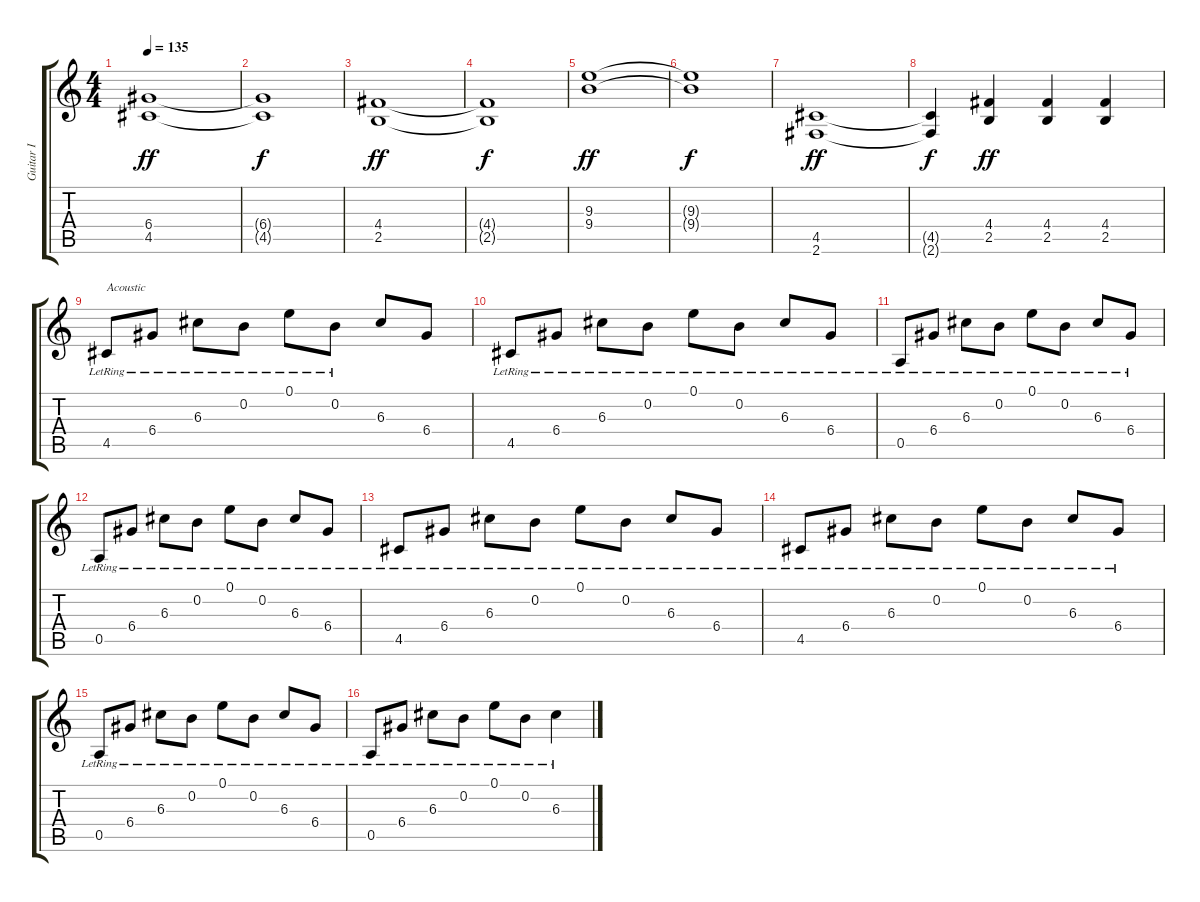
\track ("Guitar I" "Guitar I") {instrument distortionguitar}
\staff {score tabs}
\tuning (E4 B3 G3 D3 A2 E2) {hide}
\ts (4 4)
\tempo 135
\clef g2
\ks c
(6.4 4.5).1{dy ff} |
(6.4{t} 4.5{t}).1{dy f} |
(4.4 2.5).1{dy ff} |
(4.4{t} 2.5{t}).1{dy f} |
(9.3 9.4).1{dy ff} |
(9.3{t} 9.4{t}).1{dy f} |
(4.5 2.6).1{dy ff} |
(4.5{t} 2.6{t}).4{dy f} (4.4 2.5).4{dy ff} (4.4 2.5).4 (4.4 2.5).4 |
4.5{lr}.8{txt "Acoustic" instrument acousticguitarsteel} 6.4{lr}.8 6.3{lr}.8 0.2{lr}.8 0.1{lr}.8 0.2{lr}.8 6.3.8 6.4.8 |
4.5{lr}.8{instrument acousticguitarsteel} 6.4{lr}.8 6.3{lr}.8 0.2{lr}.8 0.1{lr}.8 0.2{lr}.8 6.3{lr}.8 6.4{lr}.8 |
0.5{lr}.8{instrument acousticguitarsteel} 6.4{lr}.8 6.3{lr}.8 0.2{lr}.8 0.1{lr}.8 0.2{lr}.8 6.3{lr}.8 6.4{lr}.8 |
0.5{lr}.8{instrument acousticguitarsteel} 6.4{lr}.8 6.3{lr}.8 0.2{lr}.8 0.1{lr}.8 0.2{lr}.8 6.3{lr}.8 6.4{lr}.8 |
4.5{lr}.8{instrument acousticguitarsteel} 6.4{lr}.8 6.3{lr}.8 0.2{lr}.8 0.1{lr}.8 0.2{lr}.8 6.3{lr}.8 6.4{lr}.8 |
4.5{lr}.8{instrument acousticguitarsteel} 6.4{lr}.8 6.3{lr}.8 0.2{lr}.8 0.1{lr}.8 0.2{lr}.8 6.3{lr}.8 6.4{lr}.8 |
0.5{lr}.8{instrument acousticguitarsteel} 6.4{lr}.8 6.3{lr}.8 0.2{lr}.8 0.1{lr}.8 0.2{lr}.8 6.3{lr}.8 6.4{lr}.8 |
0.5{lr}.8{instrument acousticguitarsteel} 6.4{lr}.8 6.3{lr}.8 0.2{lr}.8 0.1{lr}.8 0.2{lr}.8 6.3{lr}.4
